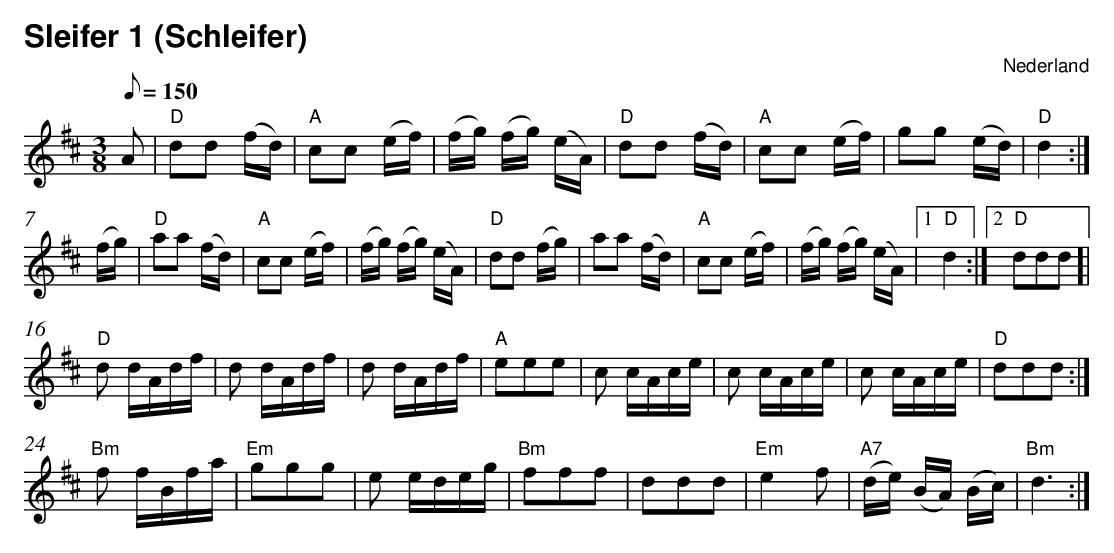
X:1
T:Sleifer 1 (Schleifer)
O:Nederland
M:3/8
L:1/8
Q:1/8=150
K:D
V:1
A|"D"dd (f/d/)|"A" cc (e/f/)| (f/g/) (f/g/) (e/A/)| "D"dd (f/d/)| "A" cc (e/f/)|gg (e/d/)|"D" d2:|$
(f/g/)|"D"aa (f/d/)|"A"cc (e/f/)|(f/g/) (f/g/) (e/A/)| "D"dd (f/g/)| aa (f/d/)|"A"cc (e/f/)|(f/g/) (f/g/) (e/A/)|1"D" d2:|2"D"ddd]|$
"D"d d/A/d/f/|d d/A/d/f/|d d/A/d/f/|"A"eee|c c/A/c/e/|c c/A/c/e/|c c/A/c/e/|"D"ddd:|$
"Bm"f f/B/f/a/|"Em"ggg|e e/d/e/g/|"Bm"fff|ddd|"Em"e2f| "A7"(d/e/) (B/A/) (B/c/)|"Bm" d3:|]
